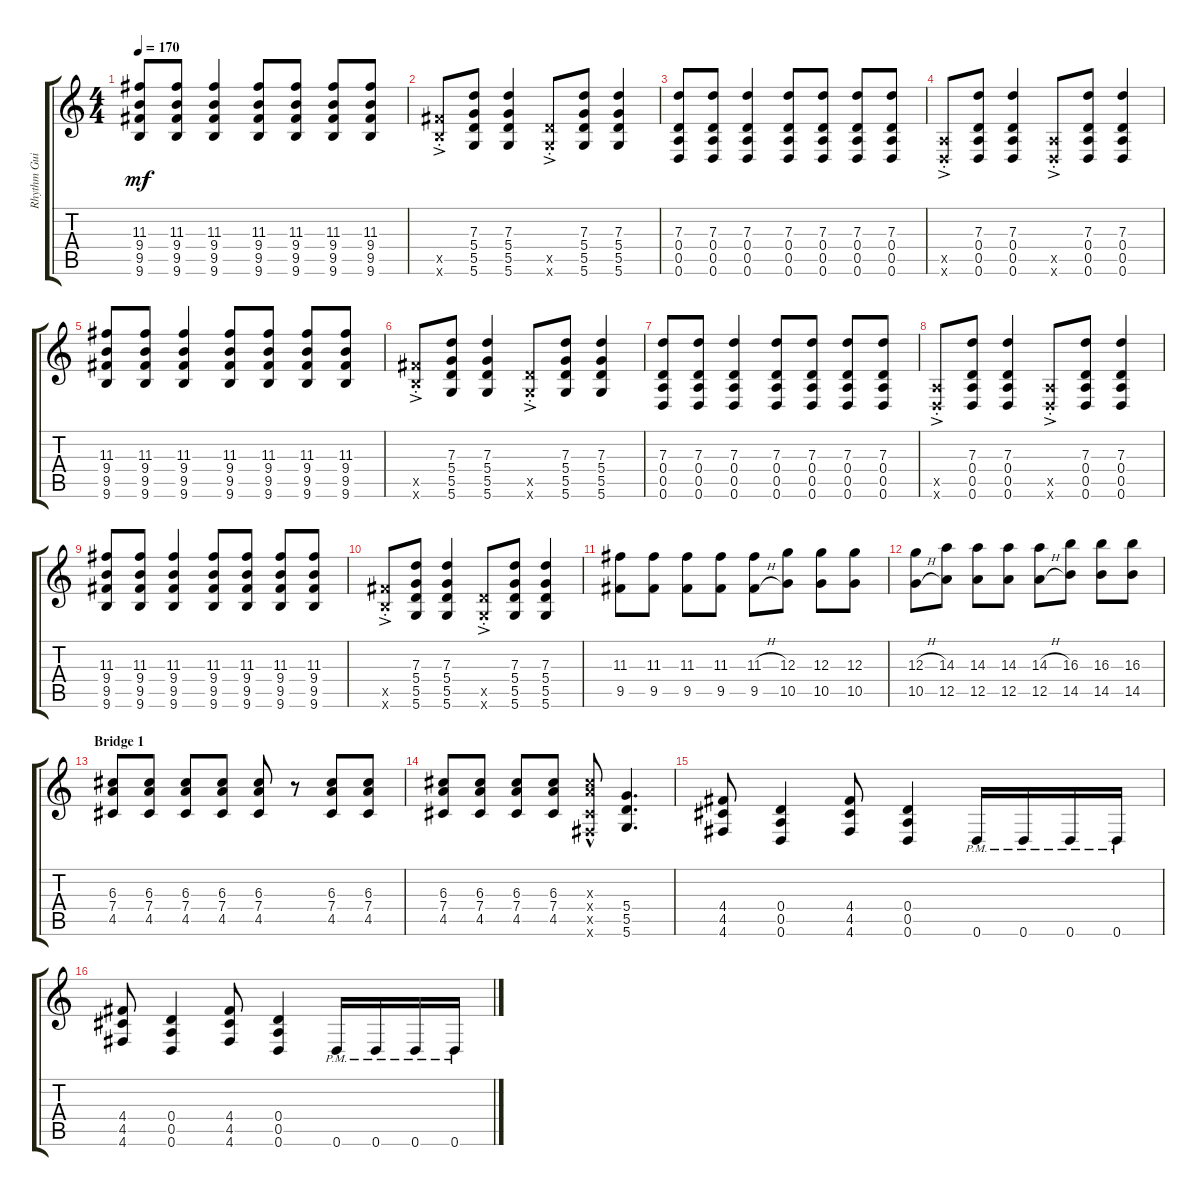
\track ("Rhythm Guitar (Heath Saraceno)" "Rhythm Gui") {instrument distortionguitar}
\staff {score tabs}
\tuning (E4 B3 G3 D3 A2 D2) {hide}
\ts (4 4)
\tempo 170
\clef g2
\ks c
(11.3 9.4 9.5 9.6).8{dy mf} (11.3 9.4 9.5 9.6).8 (11.3 9.4 9.5 9.6).4 (11.3 9.4 9.5 9.6).8 (11.3 9.4 9.5 9.6).8 (11.3 9.4 9.5 9.6).8 (11.3 9.4 9.5 9.6).8 |
(9.5{ac st x} 9.6{ac st x}).8 (7.3 5.4 5.5 5.6).8 (7.3 5.4 5.5 5.6).4 (5.5{ac st x} 5.6{ac st x}).8 (7.3 5.4 5.5 5.6).8 (7.3 5.4 5.5 5.6).4 |
(7.3 0.4 0.5 0.6).8 (7.3 0.4 0.5 0.6).8 (7.3 0.4 0.5 0.6).4 (7.3 0.4 0.5 0.6).8 (7.3 0.4 0.5 0.6).8 (7.3 0.4 0.5 0.6).8 (7.3 0.4 0.5 0.6).8 |
(0.5{ac st x} 0.6{ac st x}).8 (7.3 0.4 0.5 0.6).8 (7.3 0.4 0.5 0.6).4 (0.5{ac st x} 0.6{ac st x}).8 (7.3 0.4 0.5 0.6).8 (7.3 0.4 0.5 0.6).4 |
(11.3 9.4 9.5 9.6).8 (11.3 9.4 9.5 9.6).8 (11.3 9.4 9.5 9.6).4 (11.3 9.4 9.5 9.6).8 (11.3 9.4 9.5 9.6).8 (11.3 9.4 9.5 9.6).8 (11.3 9.4 9.5 9.6).8 |
(9.5{ac st x} 9.6{ac st x}).8 (7.3 5.4 5.5 5.6).8 (7.3 5.4 5.5 5.6).4 (5.5{ac st x} 5.6{ac st x}).8 (7.3 5.4 5.5 5.6).8 (7.3 5.4 5.5 5.6).4 |
(7.3 0.4 0.5 0.6).8 (7.3 0.4 0.5 0.6).8 (7.3 0.4 0.5 0.6).4 (7.3 0.4 0.5 0.6).8 (7.3 0.4 0.5 0.6).8 (7.3 0.4 0.5 0.6).8 (7.3 0.4 0.5 0.6).8 |
(0.5{ac st x} 0.6{ac st x}).8 (7.3 0.4 0.5 0.6).8 (7.3 0.4 0.5 0.6).4 (0.5{ac st x} 0.6{ac st x}).8 (7.3 0.4 0.5 0.6).8 (7.3 0.4 0.5 0.6).4 |
(11.3 9.4 9.5 9.6).8 (11.3 9.4 9.5 9.6).8 (11.3 9.4 9.5 9.6).4 (11.3 9.4 9.5 9.6).8 (11.3 9.4 9.5 9.6).8 (11.3 9.4 9.5 9.6).8 (11.3 9.4 9.5 9.6).8 |
(9.5{ac st x} 9.6{ac st x}).8 (7.3 5.4 5.5 5.6).8 (7.3 5.4 5.5 5.6).4 (5.5{ac st x} 5.6{ac st x}).8 (7.3 5.4 5.5 5.6).8 (7.3 5.4 5.5 5.6).4 |
(11.3 9.5).8 (11.3 9.5).8 (11.3 9.5).8 (11.3 9.5).8 (11.3{h} 9.5{h}).8 (12.3 10.5).8 (12.3 10.5).8 (12.3 10.5).8 |
(12.3{h} 10.5{h}).8 (14.3 12.5).8 (14.3 12.5).8 (14.3 12.5).8 (14.3{h} 12.5{h}).8 (16.3 14.5).8 (16.3 14.5).8 (16.3 14.5).8 |
\section ("" "Bridge 1")
(6.3 7.4 4.5).8{volume 11 balance 13} (6.3 7.4 4.5).8 (6.3 7.4 4.5).8 (6.3 7.4 4.5).8 (6.3 7.4 4.5).8 r.8 (6.3 7.4 4.5).8 (6.3 7.4 4.5).8 |
(6.3 7.4 4.5).8 (6.3 7.4 4.5).8 (6.3 7.4 4.5).8 (6.3 7.4 4.5).8 (6.3{x} 7.4{x} 4.5{hac x} 4.6{hac x}).8 (5.4 5.5 5.6).4{d} |
(4.4 4.5 4.6).8 (0.4 0.5 0.6).4 (4.4 4.5 4.6).8 (0.4 0.5 0.6).4 0.6{pm}.16 0.6{pm}.16 0.6{pm}.16 0.6{pm}.16 |
(4.4 4.5 4.6).8 (0.4 0.5 0.6).4 (4.4 4.5 4.6).8 (0.4 0.5 0.6).4 0.6{pm}.16 0.6{pm}.16 0.6{pm}.16 0.6{pm}.16
